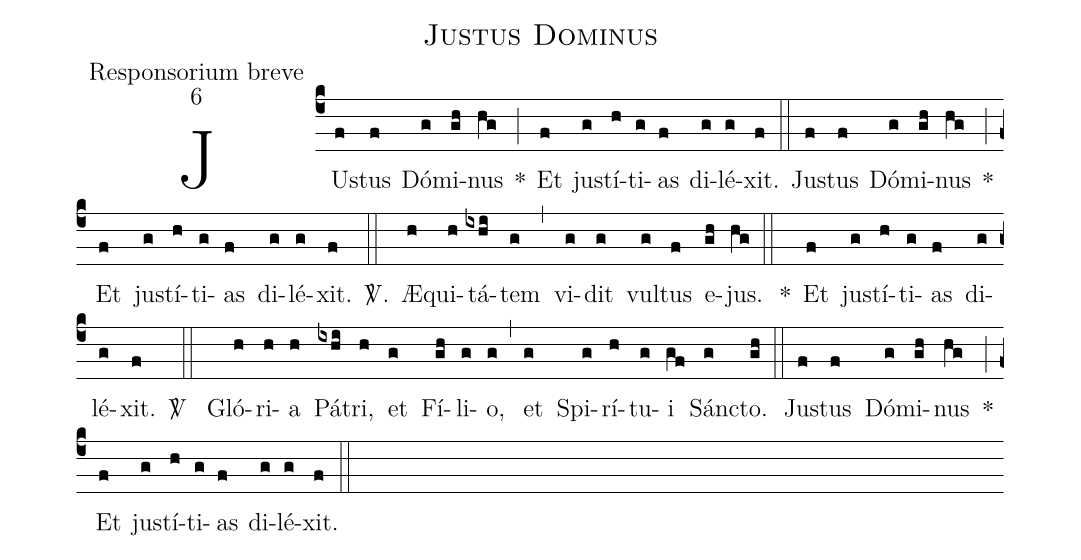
name:Justus Dominus;
office-part:Responsorium breve;
mode:6;
%%
(c4) JU(f)stus(f) Dó(g)mi(gh)nus(hg) *(;) Et(f) ju(g)stí(h)ti(g)as(f) di(g)lé(g)xit.(f) (::)
Ju(f)stus(f) Dó(g)mi(gh)nus(hg) *(;) Et(f) ju(g)stí(h)ti(g)as(f) di(g)lé(g)xit.(f)
<sp>V/</sp>.(::) Æ(h)qui(h)tá(ixhi)tem(g) (,) vi(g)dit(g) vul(g)tus(f) e(gh)jus.(hg) (::)
*() Et(f) ju(g)stí(h)ti(g)as(f) di(g)lé(g)xit.(f)
 <sp>V/</sp> (::) Gló(h)ri(h)a(h) Pá(ixhi)tri,(h) et(g) Fí(gh)li(g)o,(g) (,) et(g) Spi(g)rí(h)tu(g)i(gf) Sánc(g)to.(gh) (::)
Ju(f)stus(f) Dó(g)mi(gh)nus(hg) *(;) Et(f) ju(g)stí(h)ti(g)as(f) di(g)lé(g)xit.(f) (::)
